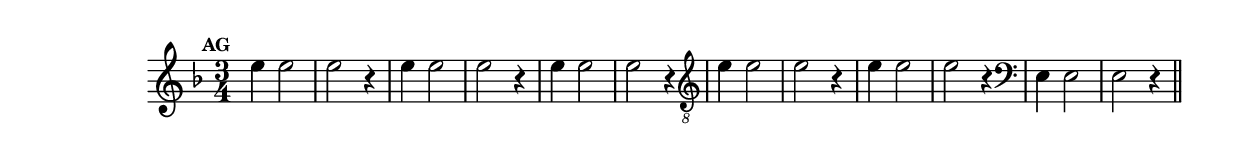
%% -*- coding: utf-8 -*-
\version "2.14.1"

%% \header { texidoc="Perguntas e Respostas"}

\relative c'' {

  \override Staff.TimeSignature #'style = #'()
  \time 3/4 
  \override Score.BarNumber #'transparent = ##t
  \override Score.RehearsalMark #'font-size = #-2
  \override Score.BarNumber #'transparent = ##t
  \set Score.markFormatter = #format-mark-numbers
  \key d \minor

  \mark 32

  %% CAVAQUINHO - BANJO
  \tag #'cv {
    e4 e2 | e r4 
  }

  %% BANDOLIM
  \tag #'bd {
    e4 e2 | e r4 
  }

  %% VIOLA
  \tag #'va {
    e4 e2 | e r4 
  }

  %% VIOLÃO TENOR
  \tag #'vt {
    \clef "G_8"
    e,4 e2 | e r4 
  }

  %% VIOLÃO
  \tag #'vi {
    \clef "G_8"
    e4 e2 | e r4 
  }

  %% BAIXO - BAIXOLÃO
  \tag #'bx {
    \clef bass
    e,4 e2 | e r4 
  }


  %% END DOCUMENT
  \bar "||"
}
